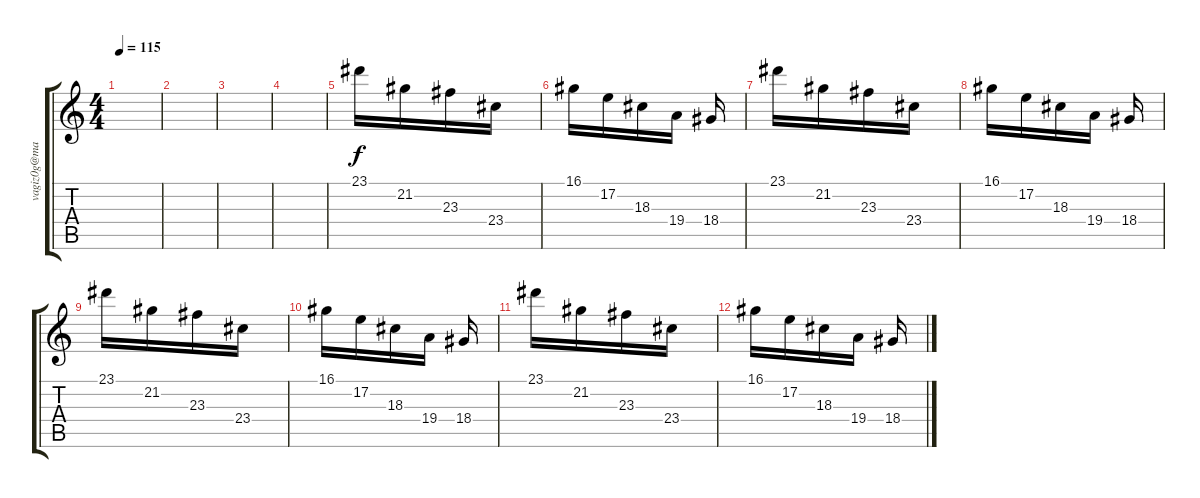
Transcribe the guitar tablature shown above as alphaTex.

\track ("vagiz0g@mail.ru" "vagiz0g@ma") {instrument celesta}
\staff {score tabs}
\tuning (E4 B3 G3 D3 A2 E2) {hide}
\ts (4 4)
\tempo 115
\clef g2
\ks c
|
|
|
|
23.1.16 21.2.16 23.3.16 23.4.16 |
16.1.16 17.2.16 18.3.16 19.4.16 18.4.16 |
23.1.16 21.2.16 23.3.16 23.4.16 |
16.1.16 17.2.16 18.3.16 19.4.16 18.4.16 |
23.1.16 21.2.16 23.3.16 23.4.16 |
16.1.16 17.2.16 18.3.16 19.4.16 18.4.16 |
23.1.16 21.2.16 23.3.16 23.4.16 |
16.1.16 17.2.16 18.3.16 19.4.16 18.4.16
